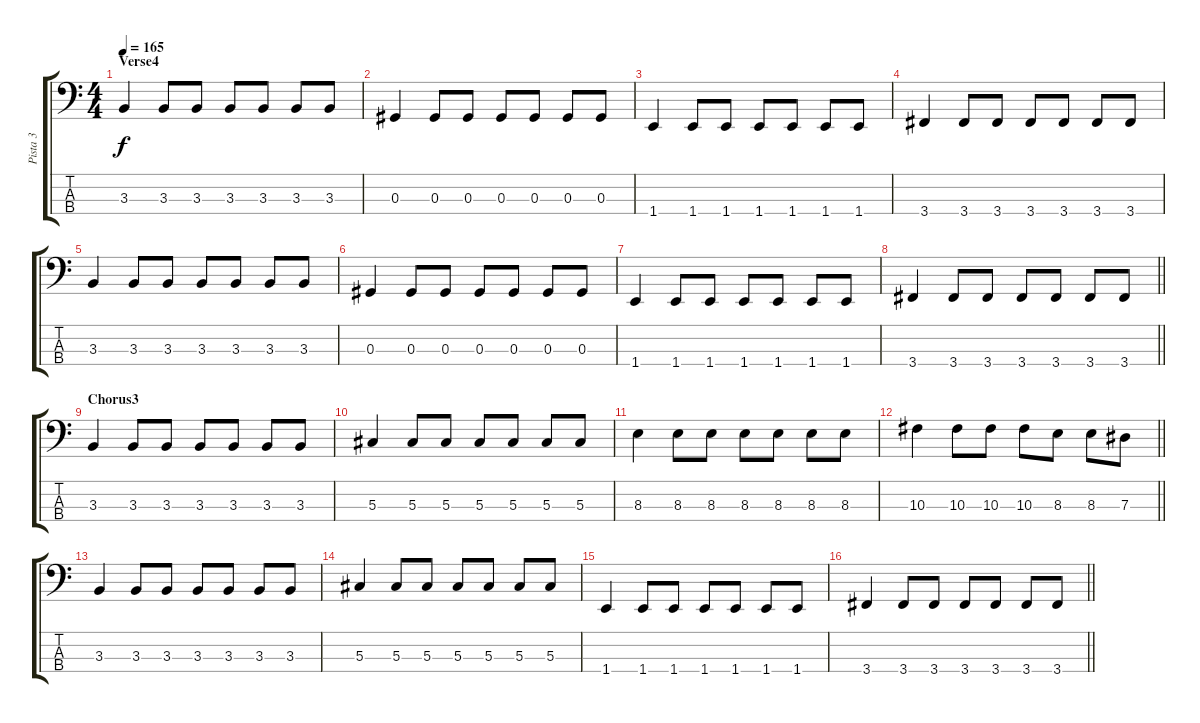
\track ("Pista 3" "Pista 3") {instrument electricbassfinger}
\staff {score tabs}
\tuning (Gb2 Db2 Ab1 Eb1) {hide}
\ts (4 4)
\section ("" "Verse4")
\tempo 165
\clef f4
\ks c
3.3.4{dy f} 3.3.8 3.3.8 3.3.8 3.3.8 3.3.8 3.3.8 |
0.3.4 0.3.8 0.3.8 0.3.8 0.3.8 0.3.8 0.3.8 |
1.4.4 1.4.8 1.4.8 1.4.8 1.4.8 1.4.8 1.4.8 |
3.4.4 3.4.8 3.4.8 3.4.8 3.4.8 3.4.8 3.4.8 |
3.3.4 3.3.8 3.3.8 3.3.8 3.3.8 3.3.8 3.3.8 |
0.3.4 0.3.8 0.3.8 0.3.8 0.3.8 0.3.8 0.3.8 |
1.4.4 1.4.8 1.4.8 1.4.8 1.4.8 1.4.8 1.4.8 |
\barLineRight lightlight
3.4.4 3.4.8 3.4.8 3.4.8 3.4.8 3.4.8 3.4.8 |
\section ("" "Chorus3")
3.3.4 3.3.8 3.3.8 3.3.8 3.3.8 3.3.8 3.3.8 |
5.3.4 5.3.8 5.3.8 5.3.8 5.3.8 5.3.8 5.3.8 |
8.3.4 8.3.8 8.3.8 8.3.8 8.3.8 8.3.8 8.3.8 |
\barLineRight lightlight
10.3.4 10.3.8 10.3.8 10.3.8 8.3.8 8.3.8 7.3.8 |
3.3.4 3.3.8 3.3.8 3.3.8 3.3.8 3.3.8 3.3.8 |
5.3.4 5.3.8 5.3.8 5.3.8 5.3.8 5.3.8 5.3.8 |
1.4.4 1.4.8 1.4.8 1.4.8 1.4.8 1.4.8 1.4.8 |
\barLineRight lightlight
3.4.4 3.4.8 3.4.8 3.4.8 3.4.8 3.4.8 3.4.8
